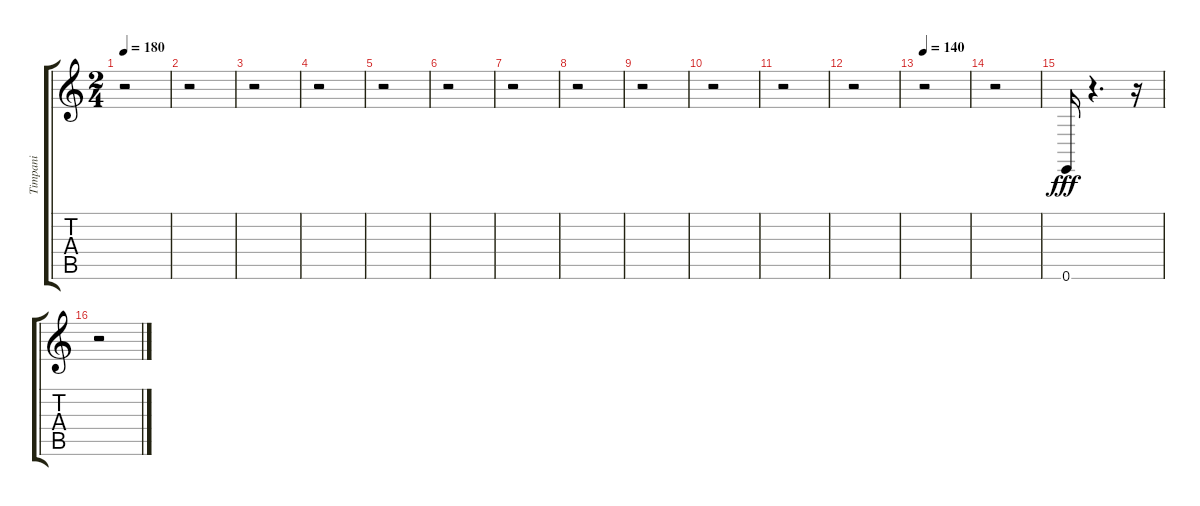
\track ("Timpani" "Timpani") {instrument timpani}
\staff {score tabs}
\tuning (E4 B3 G3 D3 A2 E2) {hide}
\ts (2 4)
\tempo 180
\clef g2
\ks c
r.2{dy mf} |
r.2 |
r.2 |
r.2 |
r.2 |
r.2 |
r.2 |
r.2 |
r.2 |
r.2 |
r.2 |
r.2 |
\tempo 140
r.2 |
r.2 |
0.6.16{dy fff} r.4{d} r.16 |
r.2
